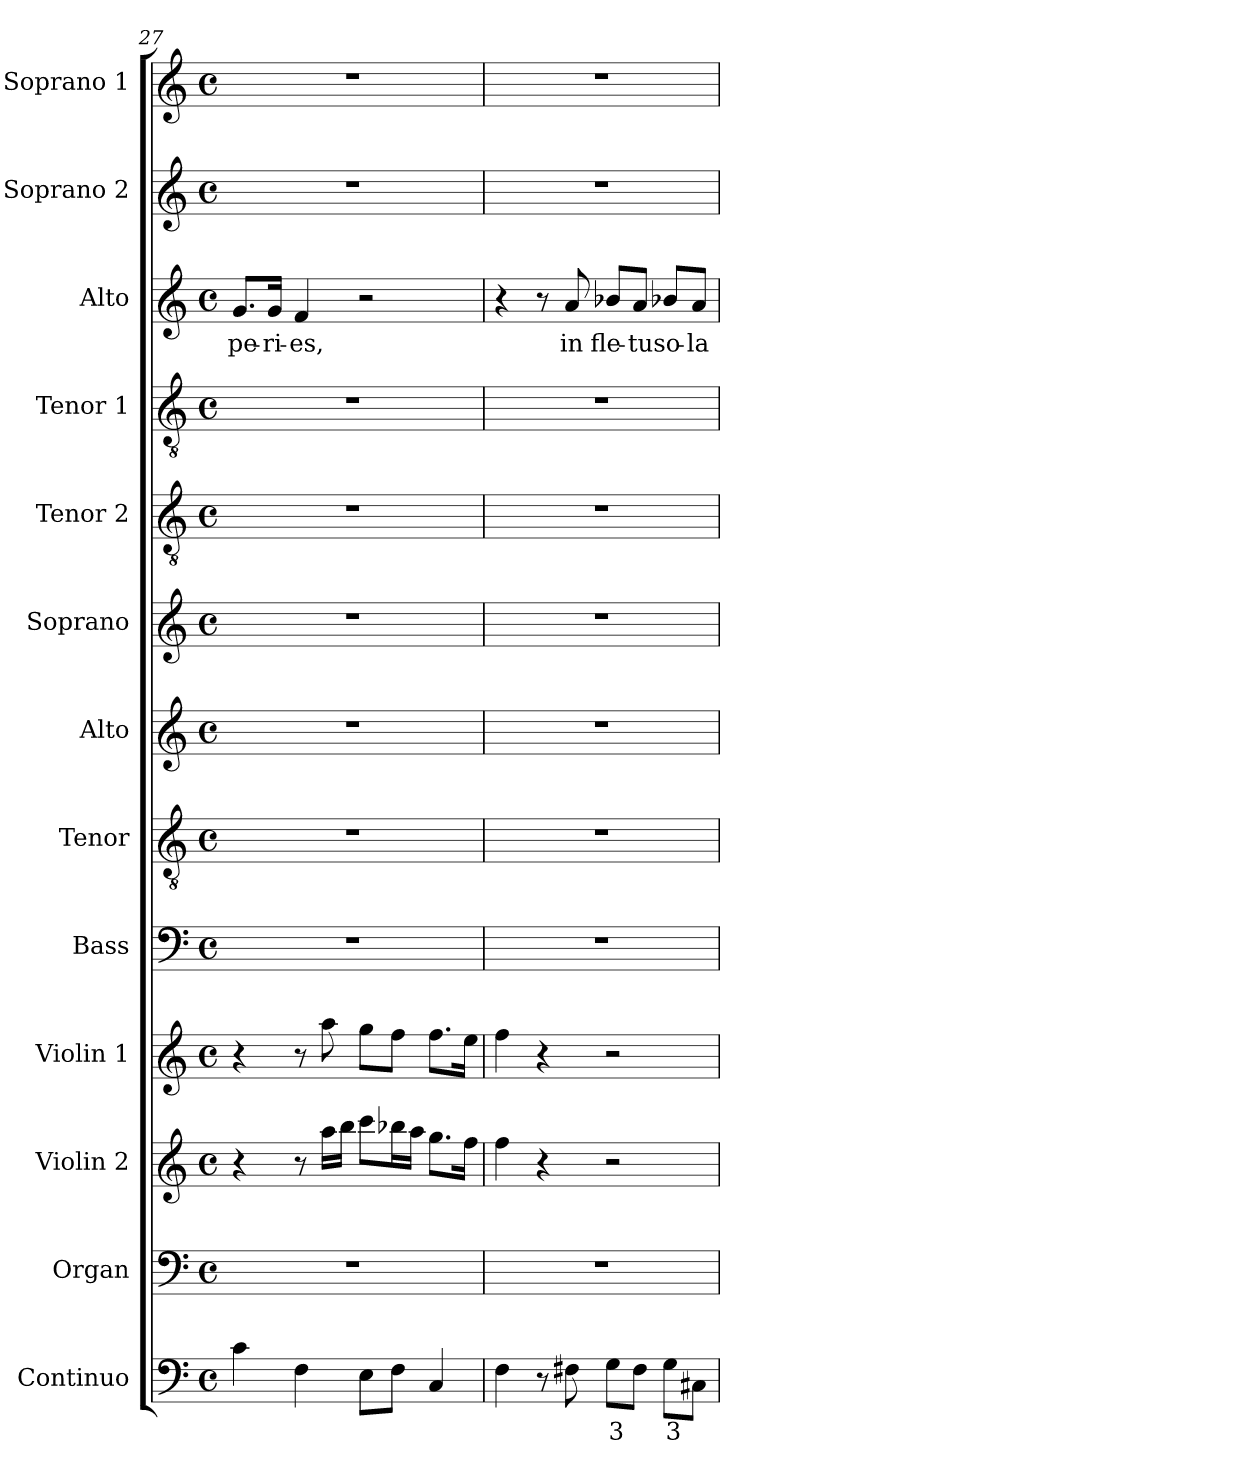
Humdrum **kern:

**kern	**text	**kern	**kern	**kern	**kern	**kern	**kern	**kern	**kern	**kern	**kern	**text	**kern	**kern
*part13	*part13	*part12	*part11	*part10	*part9	*part8	*part7	*part6	*part5	*part4	*part3	*part3	*part2	*part1
*staff13	*staff13	*staff12	*staff11	*staff10	*staff9	*staff8	*staff7	*staff6	*staff5	*staff4	*staff3	*staff3	*staff2	*staff1
*I"Continuo	*	*I"Organ	*I"Violin 2	*I"Violin 1	*I"Bass	*I"Tenor	*I"Alto	*I"Soprano	*I"Tenor 2	*I"Tenor 1	*I"Alto	*	*I"Soprano 2	*I"Soprano 1
*I'Cont.	*	*I'Org.	*I'Vln. 2	*I'Vln. 1	*I'B.	*I'T.	*I'A.	*I'S.	*I'T2.	*I'T1.	*I'A.	*	*I'S2.	*I'S1.
*clefF4	*	*clefF4	*clefG2	*clefG2	*clefF4	*clefGv2	*clefG2	*clefG2	*clefGv2	*clefGv2	*clefG2	*	*clefG2	*clefG2
*	*	*	*	*	*	*ITrd7c12	*	*	*ITrd7c12	*ITrd7c12	*	*	*	*
*k[]	*	*k[]	*k[]	*k[]	*k[]	*k[]	*k[]	*k[]	*k[]	*k[]	*k[]	*	*k[]	*k[]
*C:	*	*C:	*C:	*C:	*C:	*C:	*C:	*C:	*C:	*C:	*C:	*	*C:	*C:
*M4/4	*	*M4/4	*M4/4	*M4/4	*M4/4	*M4/4	*M4/4	*M4/4	*M4/4	*M4/4	*M4/4	*	*M4/4	*M4/4
*met(c)	*	*met(c)	*met(c)	*met(c)	*met(c)	*met(c)	*met(c)	*met(c)	*met(c)	*met(c)	*met(c)	*	*met(c)	*met(c)
=27	=27	=27	=27	=27	=27	=27	=27	=27	=27	=27	=27	=27	=27	=27
!	!	!	!	!	!	!	!	!	!	!	!	!LO:LY:b:color=#000000	!	!
4ci\	.	1r	4r	4r	1r	1r	1r	1r	1r	1r	8.gi/L	-pe-	1r	1r
!	!	!	!	!	!	!	!	!	!	!	!	!LO:LY:b:color=#000000	!	!
.	.	.	.	.	.	.	.	.	.	.	16gi/Jk	-ri-	.	.
!	!	!	!	!	!	!	!	!	!	!	!	!LO:LY:b:color=#000000	!	!
4Fi\	.	.	8r	8r	.	.	.	.	.	.	4fi/	-es,	.	.
.	.	.	16aai\LL	8aai\	.	.	.	.	.	.	.	.	.	.
.	.	.	16bbi\JJ	.	.	.	.	.	.	.	.	.	.	.
8Ei\L	.	.	8ccci\L	8ggi\L	.	.	.	.	.	.	2r	.	.	.
8Fi\J	.	.	16bb-Xi\L	8ffi\J	.	.	.	.	.	.	.	.	.	.
.	.	.	16aai\JJ	.	.	.	.	.	.	.	.	.	.	.
4Ci/	.	.	8.ggi\L	8.ffi\L	.	.	.	.	.	.	.	.	.	.
.	.	.	16ffi\Jk	16eei\Jk	.	.	.	.	.	.	.	.	.	.
!!LO:PB:g=z
=28	=28	=28	=28	=28	=28	=28	=28	=28	=28	=28	=28	=28	=28	=28
4Fi\	.	1r	4ffi\	4ffi\	1r	1r	1r	1r	1r	1r	4r	.	1r	1r
8r	.	.	4r	4r	.	.	.	.	.	.	8r	.	.	.
!	!	!	!	!	!	!	!	!	!	!	!	!LO:LY:b:color=#000000	!	!
8F#Xi\	.	.	.	.	.	.	.	.	.	.	8ai/	in	.	.
!	!LO:LY:b:color=#000000	!	!	!	!	!	!	!	!	!	!	!	!	!
!	!	!	!	!	!	!	!	!	!	!	!	!LO:LY:b:color=#000000	!	!
8Gi\L	3	.	2r	2r	.	.	.	.	.	.	8b-Xi/L	fle-	.	.
!	!	!	!	!	!	!	!	!	!	!	!	!LO:LY:b:color=#000000	!	!
8F#i\J	.	.	.	.	.	.	.	.	.	.	8ai/J	-tu	.	.
!	!LO:LY:b:color=#000000	!	!	!	!	!	!	!	!	!	!	!	!	!
!	!	!	!	!	!	!	!	!	!	!	!	!LO:LY:b:color=#000000	!	!
8Gi\L	3	.	.	.	.	.	.	.	.	.	8b-Xi/L	so-	.	.
!	!	!	!	!	!	!	!	!	!	!	!	!LO:LY:b:color=#000000	!	!
8C#Xi\J	.	.	.	.	.	.	.	.	.	.	8ai/J	-la-	.	.
=	=	=	=	=	=	=	=	=	=	=	=	=	=	=
*-	*-	*-	*-	*-	*-	*-	*-	*-	*-	*-	*-	*-	*-	*-
